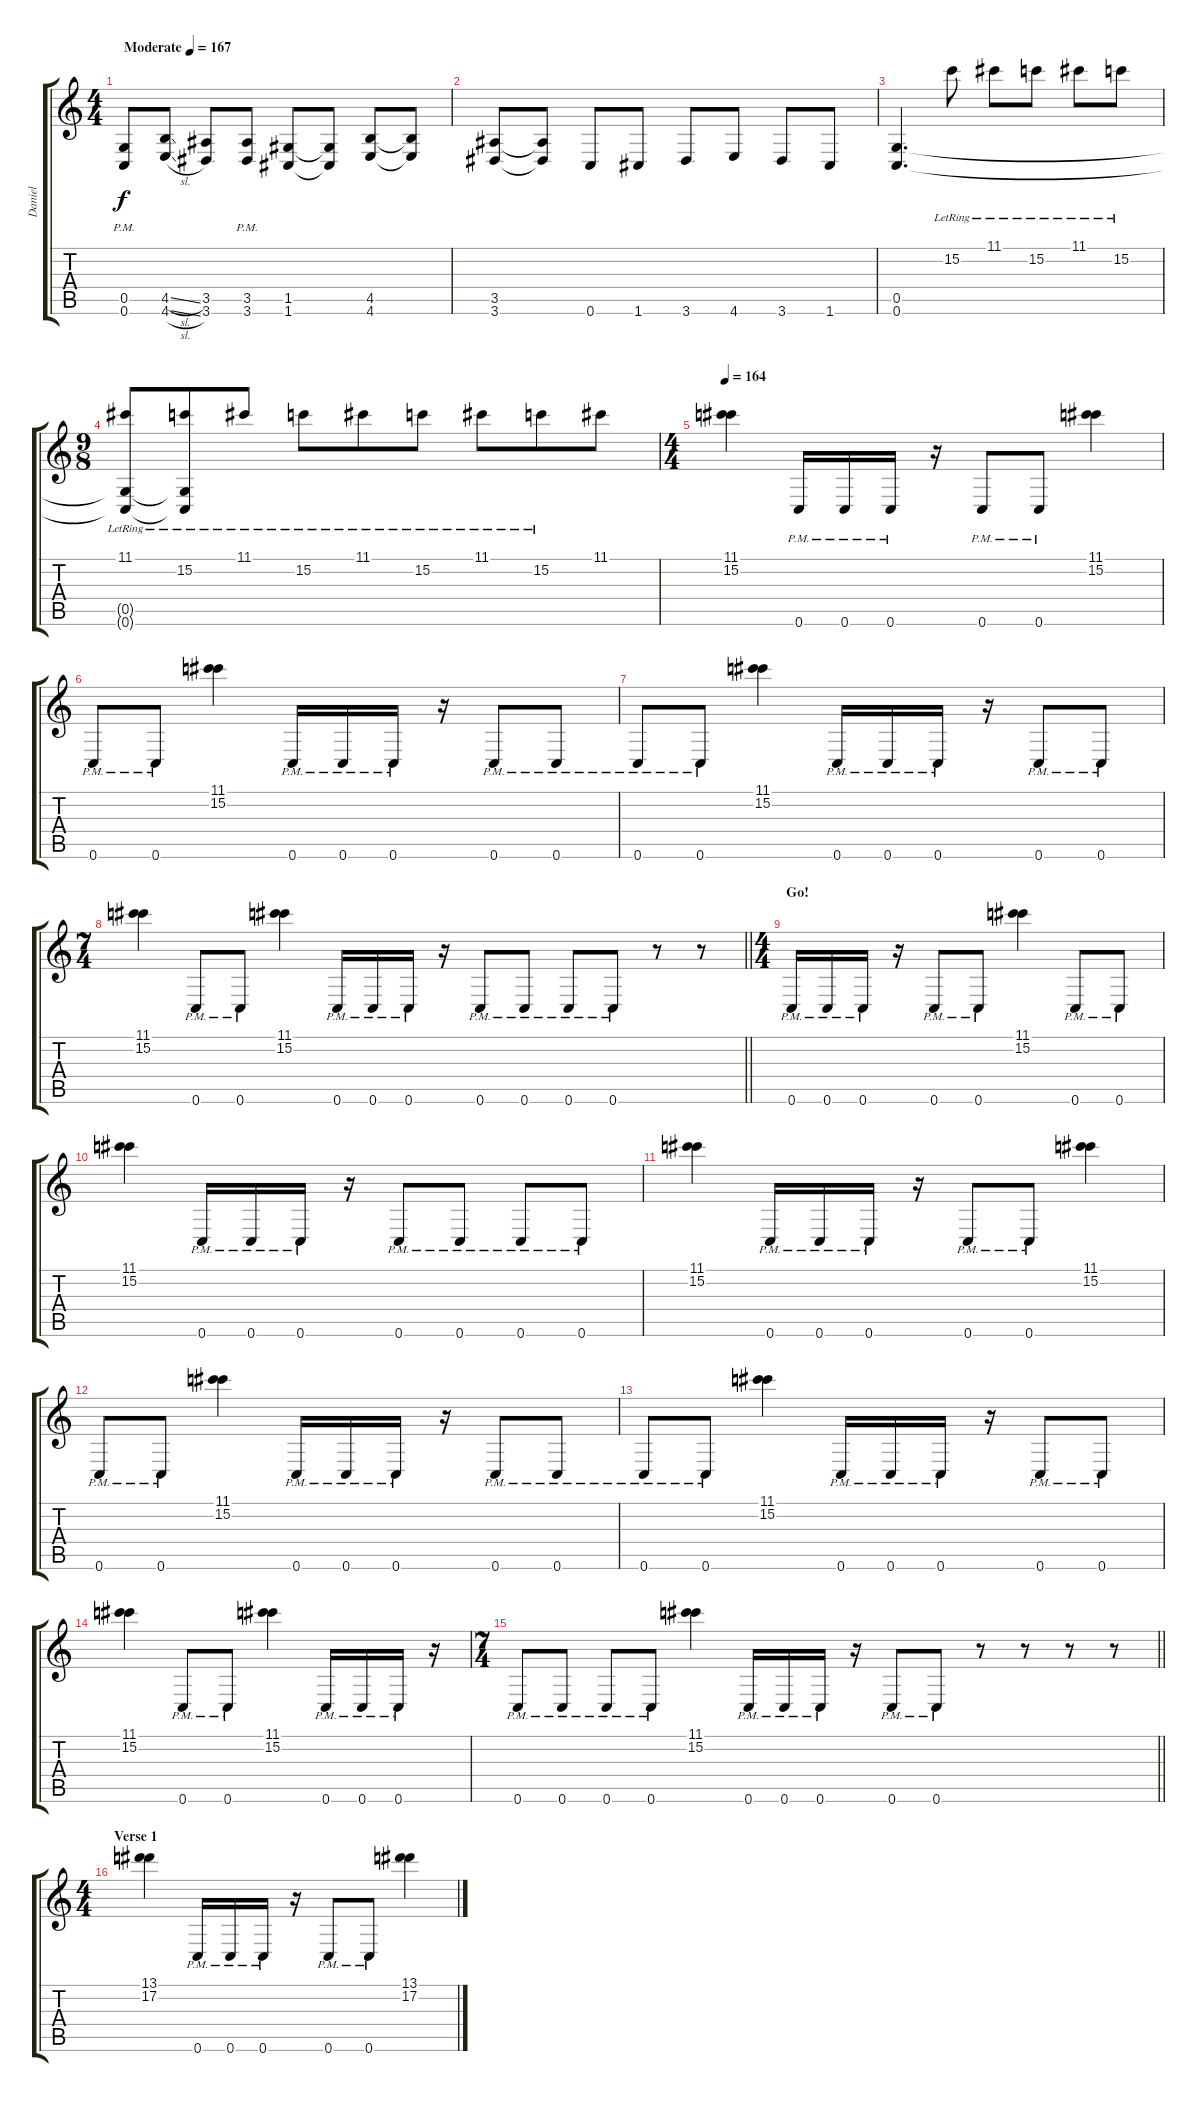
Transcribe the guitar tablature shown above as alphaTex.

\track ("Daniel" "Daniel") {instrument overdrivenguitar}
\staff {score tabs}
\tuning (D4 A3 F3 C3 G2 C2) {hide}
\ts (4 4)
\tempo (167 "Moderate")
\clef g2
\ks c
(0.5{pm} 0.6{pm}).8{dy f instrument overdrivenguitar} (4.5{sl} 4.6{sl}).8 (3.5 3.6).8 (3.5{pm} 3.6{pm}).8 (1.5 1.6).8 (1.5{t} 1.6{t}).8 (4.5 4.6).8 (4.5{t} 4.6{t}).8 |
(3.5 3.6).8 (3.5{t} 3.6{t}).8 0.6.8 1.6.8 3.6.8 4.6.8 3.6.8 1.6.8 |
(0.5 0.6).4{d} 15.2{lr}.8 11.1{lr}.8 15.2{lr}.8 11.1{lr}.8 15.2{lr}.8 |
\ts (9 8)
(11.1{lr} 0.5{t} 0.6{t}).8 (15.2{lr} 0.5{t} 0.6{t}).8 11.1{lr}.8 15.2{lr}.8 11.1{lr}.8 15.2{lr}.8 11.1{lr}.8 15.2{lr}.8 11.1.8 |
\ts (4 4)
\tempo 164
(11.1 15.2).4 0.6{pm}.16 0.6{pm}.16 0.6{pm}.16 r.16 0.6{pm}.8 0.6{pm}.8 (11.1 15.2).4 |
0.6{pm}.8 0.6{pm}.8 (11.1 15.2).4 0.6{pm}.16 0.6{pm}.16 0.6{pm}.16 r.16 0.6{pm}.8 0.6{pm}.8 |
0.6{pm}.8 0.6{pm}.8 (11.1 15.2).4 0.6{pm}.16 0.6{pm}.16 0.6{pm}.16 r.16 0.6{pm}.8 0.6{pm}.8 |
\ts (7 4)
\barLineRight lightlight
(11.1 15.2).4 0.6{pm}.8 0.6{pm}.8 (11.1 15.2).4 0.6{pm}.16 0.6{pm}.16 0.6{pm}.16 r.16 0.6{pm}.8 0.6{pm}.8 0.6{pm}.8 0.6{pm}.8 r.8 r.8 |
\ts (4 4)
\section ("" "Go!")
0.6{pm}.16 0.6{pm}.16 0.6{pm}.16 r.16 0.6{pm}.8 0.6{pm}.8 (11.1 15.2).4 0.6{pm}.8 0.6{pm}.8 |
(11.1 15.2).4 0.6{pm}.16 0.6{pm}.16 0.6{pm}.16 r.16 0.6{pm}.8 0.6{pm}.8 0.6{pm}.8 0.6{pm}.8 |
(11.1 15.2).4 0.6{pm}.16 0.6{pm}.16 0.6{pm}.16 r.16 0.6{pm}.8 0.6{pm}.8 (11.1 15.2).4 |
0.6{pm}.8 0.6{pm}.8 (11.1 15.2).4 0.6{pm}.16 0.6{pm}.16 0.6{pm}.16 r.16 0.6{pm}.8 0.6{pm}.8 |
0.6{pm}.8 0.6{pm}.8 (11.1 15.2).4 0.6{pm}.16 0.6{pm}.16 0.6{pm}.16 r.16 0.6{pm}.8 0.6{pm}.8 |
(11.1 15.2).4 0.6{pm}.8 0.6{pm}.8 (11.1 15.2).4 0.6{pm}.16 0.6{pm}.16 0.6{pm}.16 r.16 |
\ts (7 4)
\barLineRight lightlight
0.6{pm}.8 0.6{pm}.8 0.6{pm}.8 0.6{pm}.8 (11.1 15.2).4 0.6{pm}.16 0.6{pm}.16 0.6{pm}.16 r.16 0.6{pm}.8 0.6{pm}.8 r.8 r.8 r.8 r.8 |
\ts (4 4)
\section ("" "Verse 1")
(13.1 17.2).4 0.6{pm}.16 0.6{pm}.16 0.6{pm}.16 r.16 0.6{pm}.8 0.6{pm}.8 (13.1 17.2).4
